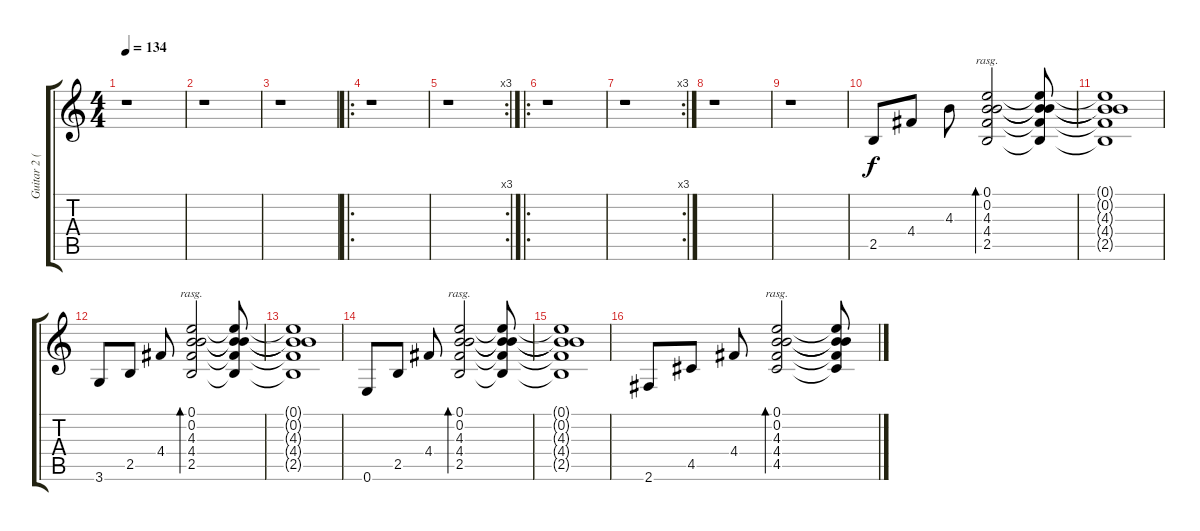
\track ("Guitar 2 (clean)" "Guitar 2 (") {instrument acousticguitarsteel}
\staff {score tabs}
\tuning (E4 B3 G3 D3 A2 E2) {hide}
\ts (4 4)
\tempo 134
\clef g2
\ks c
r.1{dy f} |
r.1 |
r.1 |
\ro
r.1 |
\rc 3
r.1 |
\ro
r.1 |
\rc 3
r.1 |
r.1 |
r.1 |
2.5.8 4.4.8 4.3.8 (0.1 0.2 4.3 4.4 2.5).2{bd 240 rasg ii} (0.1{t} 0.2{t} 4.3{t} 4.4{t} 2.5{t}).8 |
(0.1{t} 0.2{t} 4.3{t} 4.4{t} 2.5{t}).1 |
3.6.8 2.5.8 4.4.8 (0.1 0.2 4.3 4.4 2.5).2{bd 240 rasg ii} (0.1{t} 0.2{t} 4.3{t} 4.4{t} 2.5{t}).8 |
(0.1{t} 0.2{t} 4.3{t} 4.4{t} 2.5{t}).1 |
0.6.8 2.5.8 4.4.8 (0.1 0.2 4.3 4.4 2.5).2{bd 240 rasg ii} (0.1{t} 0.2{t} 4.3{t} 4.4{t} 2.5{t}).8 |
(0.1{t} 0.2{t} 4.3{t} 4.4{t} 2.5{t}).1 |
2.6.8 4.5.8 4.4.8 (0.1 0.2 4.3 4.4 4.5).2{bd 240 rasg ii} (0.1{t} 0.2{t} 4.3{t} 4.4{t} 4.5{t}).8
